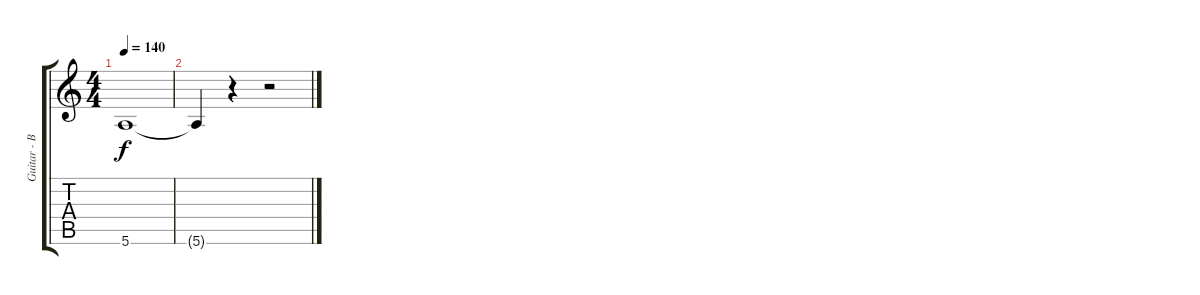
\track ("Guitar - Blackmore" "Guitar - B") {instrument distortionguitar}
\staff {score tabs}
\tuning (E4 B3 G3 D3 A2 E2) {hide}
\ts (4 4)
\tempo 140
\clef g2
\ks c
5.6{t}.1{dy f} |
5.6{t}.4 r.4 r.2
